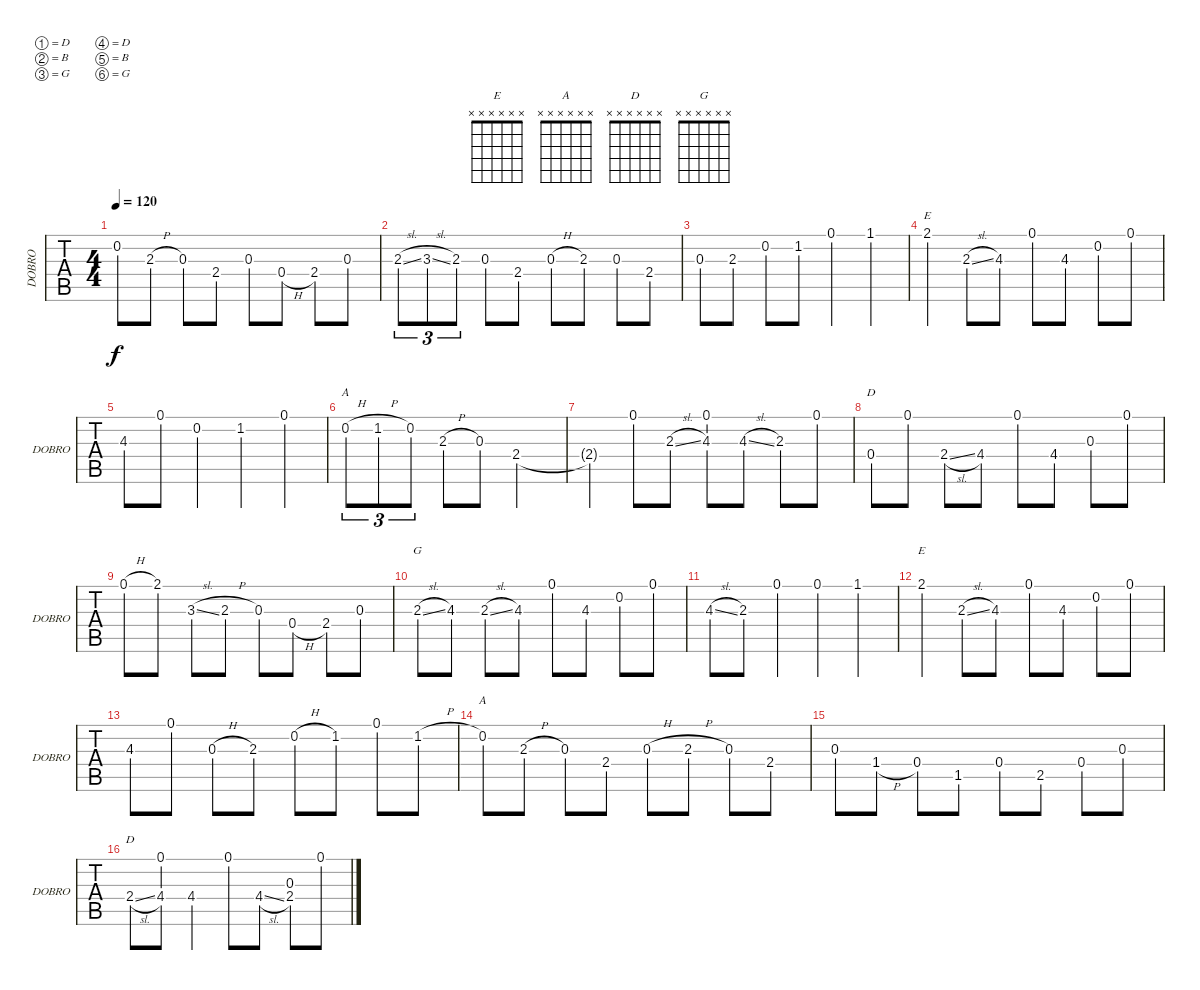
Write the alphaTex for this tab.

\defaultSystemsLayout 4
\bracketExtendMode groupsimilarinstruments
\singleTrackTrackNamePolicy allsystems
\multiTrackTrackNamePolicy allsystems
\otherSystemsTrackNameOrientation horizontal
\track ("DOBRO" "DOBRO") {instrument electricguitarclean}
\staff {tabs}
\tuning (D4 B3 G3 D3 B2 G2)
\chord ("E" x x x x x x)
\chord ("A" x x x x x x)
\chord ("D" x x x x x x)
\chord ("G" x x x x x x)
\ts (4 4)
\tempo 120
\clef g2
\ks c
0.2.8{dy f} 2.3{h}.8 0.3.8 2.4.8 0.3.8 0.4{h}.8 2.4.8 0.3.8 |
2.3{sl}.8{tu (3 2)} 3.3{sl}.8{tu (3 2)} 2.3.8{tu (3 2)} 0.3.8 2.4.8 0.3{h}.8 2.3.8 0.3.8 2.4.8 |
0.3.8 2.3.8 0.2.8 1.2.8 0.1.4 1.1.4 |
2.1.4{ch "E"} 2.3{sl}.8 4.3.8 0.1.8 4.3.8 0.2.8 0.1.8 |
4.3.8 0.1.8 0.2.4 1.2.4 0.1.4 |
0.2{h}.8{tu (3 2) ch "A"} 1.2{h}.8{tu (3 2)} 0.2.8{tu (3 2)} 2.3{h}.8 0.3.8 2.4.2 |
2.4{t}.4 0.1.8 2.3{sl}.8 (0.1 4.3).8 4.3{sl}.8 2.3.8 0.1.8 |
0.4.8{ch "D"} 0.1.8 2.4{sl}.8 4.4.8 0.1.8 4.4.8 0.3.8 0.1.8 |
0.1{h}.8 2.1.8 3.3{sl}.8 2.3{h}.8 0.3.8 0.4{h}.8 2.4.8 0.3.8 |
2.3{sl}.8{ch "G"} 4.3.8 2.3{sl}.8 4.3.8 0.1.8 4.3.8 0.2.8 0.1.8 |
4.3{sl}.8 2.3.8 0.1.4 0.1.4 1.1.4 |
2.1.4{ch "E"} 2.3{sl}.8 4.3.8 0.1.8 4.3.8 0.2.8 0.1.8 |
4.3.8 0.1.8 0.3{h}.8 2.3.8 0.2{h}.8 1.2.8 0.1.8 1.2{h}.8 |
0.2.8{ch "A"} 2.3{h}.8 0.3.8 2.4.8 0.3{h}.8 2.3{h}.8 0.3.8 2.4.8 |
0.3.8 1.4{h}.8 0.4.8 1.5.8 0.4.8 2.5.8 0.4.8 0.3.8 |
2.4{sl}.8{ch "D"} (0.1 4.4).8 4.4.4 0.1.8 4.4{sl}.8 (0.3 2.4).8 0.1.8
